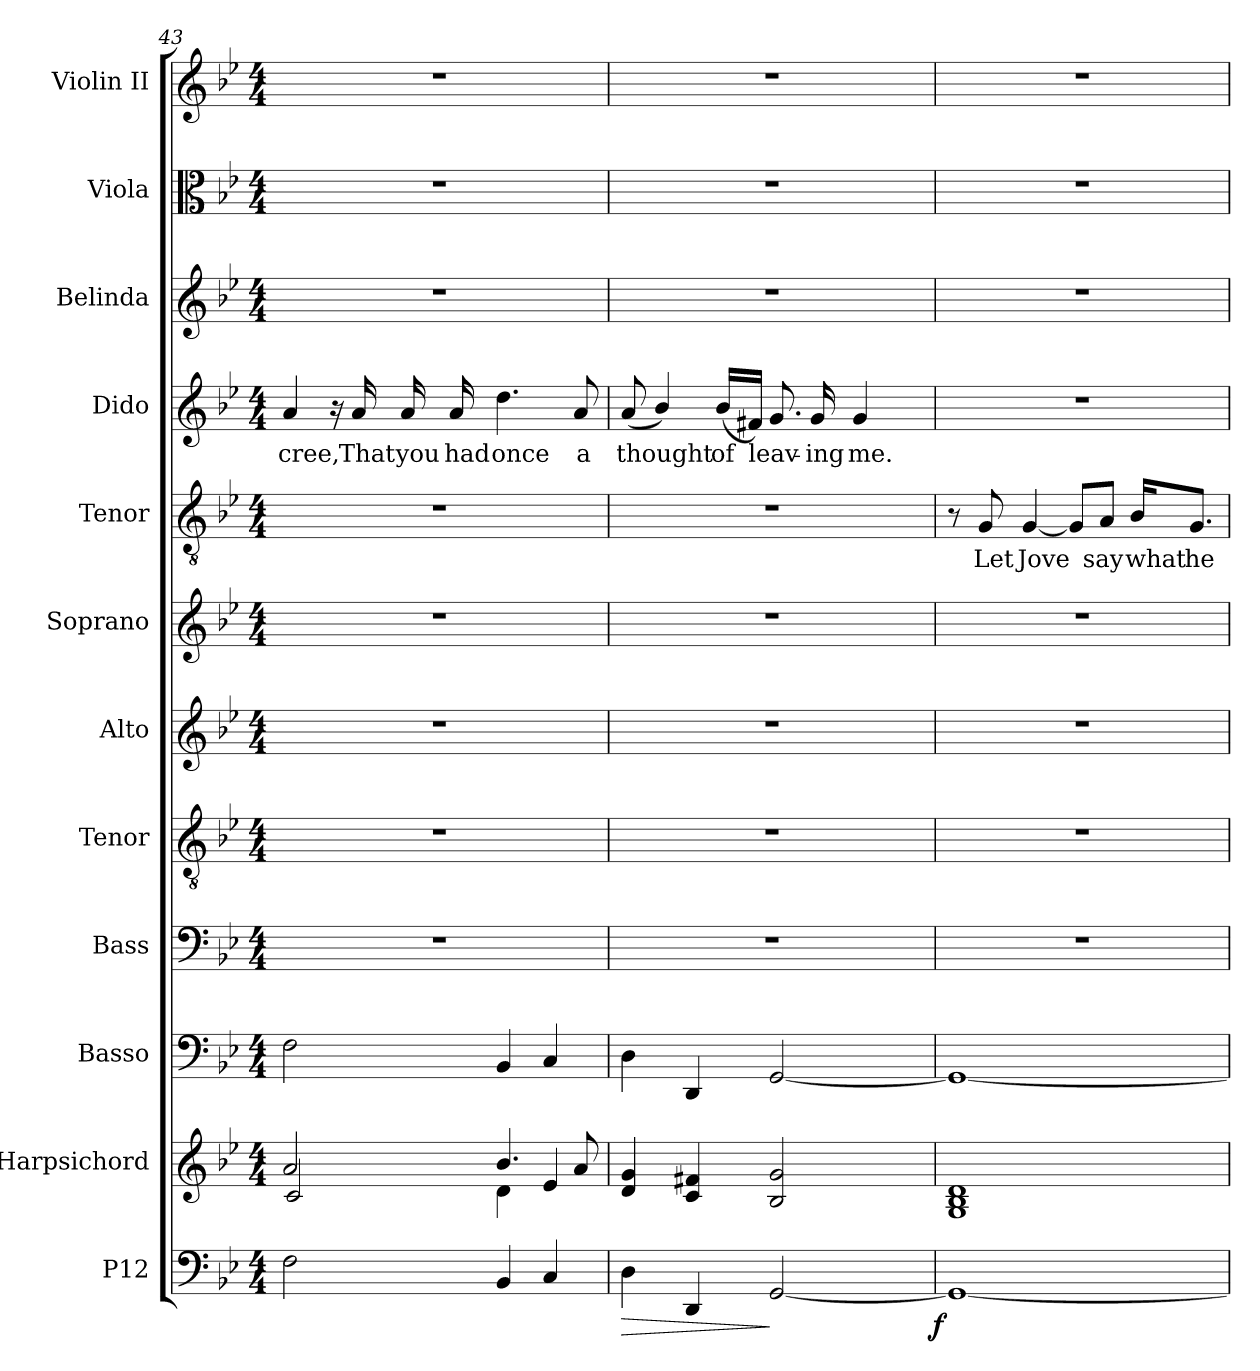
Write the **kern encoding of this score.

**kern	**dynam	**kern	**kern	**kern	**kern	**kern	**kern	**kern	**text	**kern	**text	**kern	**kern	**kern
*part12	*part12	*part11	*part10	*part9	*part8	*part7	*part6	*part5	*part5	*part4	*part4	*part3	*part2	*part1
*staff12	*staff12	*staff11	*staff10	*staff9	*staff8	*staff7	*staff6	*staff5	*staff5	*staff4	*staff4	*staff3	*staff2	*staff1
*I"P12	*	*I"Harpsichord	*I"Basso	*I"Bass	*I"Tenor	*I"Alto	*I"Soprano	*I"Tenor	*	*I"Dido	*	*I"Belinda	*I"Viola	*I"Violin II
*	*	*	*I'B	*I'B.	*	*I'A.	*I'S.	*	*	*I'Dido	*	*I'Belinda	*I'Viola	*I'Vln. II
*clefF4	*	*clefG2	*clefF4	*clefF4	*clefGv2	*clefG2	*clefG2	*clefGv2	*	*clefG2	*	*clefG2	*clefC3	*clefG2
*	*	*	*	*	*ITrd7c12	*	*	*ITrd7c12	*	*	*	*	*	*
*k[b-e-]	*	*k[b-e-]	*k[b-e-]	*k[b-e-]	*k[b-e-]	*k[b-e-]	*k[b-e-]	*k[b-e-]	*	*k[b-e-]	*	*k[b-e-]	*k[b-e-]	*k[b-e-]
*g:	*	*g:	*g:	*g:	*g:	*g:	*g:	*g:	*	*g:	*	*g:	*g:	*g:
*M4/4	*	*M4/4	*M4/4	*M4/4	*M4/4	*M4/4	*M4/4	*M4/4	*	*M4/4	*	*M4/4	*M4/4	*M4/4
=43	=43	=43	=43	=43	=43	=43	=43	=43	=43	=43	=43	=43	=43	=43
*	*	*^	*	*	*	*	*	*	*	*	*	*	*	*
!	!	!	!	!	!	!	!	!	!	!	!	!LO:LY:b:color=#000000	!	!	!
2Fi\	.	2ai/	2ci/	2Fi\	1r	1r	1r	1r	1r	.	4ai/	-cree,	1r	1r	1r
.	.	.	.	.	.	.	.	.	.	.	16r	.	.	.	.
!	!	!	!	!	!	!	!	!	!	!	!	!LO:LY:b:color=#000000	!	!	!
.	.	.	.	.	.	.	.	.	.	.	16ai/	That	.	.	.
!	!	!	!	!	!	!	!	!	!	!	!	!LO:LY:b:color=#000000	!	!	!
.	.	.	.	.	.	.	.	.	.	.	16ai/	you	.	.	.
!	!	!	!	!	!	!	!	!	!	!	!	!LO:LY:b:color=#000000	!	!	!
.	.	.	.	.	.	.	.	.	.	.	16ai/	had	.	.	.
!	!	!	!	!	!	!	!	!	!	!	!	!LO:LY:b:color=#000000	!	!	!
4BB-i/	.	4.b-i/	4di\	4BB-i/	.	.	.	.	.	.	4.ddi\	once	.	.	.
4Ci/	.	.	4e-i/	4Ci/	.	.	.	.	.	.	.	.	.	.	.
!	!	!	!	!	!	!	!	!	!	!	!	!LO:LY:b:color=#000000	!	!	!
.	.	8ai/	.	.	.	.	.	.	.	.	8ai/	a	.	.	.
*	*	*v	*v	*	*	*	*	*	*	*	*	*	*	*	*
!!LO:LB:g=z
=44	=44	=44	=44	=44	=44	=44	=44	=44	=44	=44	=44	=44	=44	=44
!	!LO:HP:b	!	!	!	!	!	!	!	!	!	!	!	!	!
!	!	!	!	!	!	!	!	!	!	!	!LO:LY:b:color=#000000	!	!	!
*^	*	*	*	*	*	*	*	*	*	*	*	*	*	*
4Di\	2ryy	>	4di/ 4gi	4Di\	1r	1r	1r	1r	1r	.	(8ai/	thought	1r	1r	1r
.	.	.	.	.	.	.	.	.	.	.	4b-i/)	.	.	.	.
4DDi/	.	.	4ci/ 4f#Xi	4DDi/	.	.	.	.	.	.	.	.	.	.	.
!	!	!	!	!	!	!	!	!	!	!	!	!LO:LY:b:color=#000000	!	!	!
.	.	.	.	.	.	.	.	.	.	.	(16b-i/LL	of	.	.	.
.	.	.	.	.	.	.	.	.	.	.	16f#Xi/JJ)	.	.	.	.
!	!	!	!	!	!	!	!	!	!	!	!	!LO:LY:b:color=#000000	!	!	!
[2GGi/	4ryy	]	2B-i/ 2gi	[2GGi/	.	.	.	.	.	.	8.gi/	leav-	.	.	.
!	!	!	!	!	!	!	!	!	!	!	!	!LO:LY:b:color=#000000	!	!	!
.	.	.	.	.	.	.	.	.	.	.	16gi/	-ing	.	.	.
!	!	!	!	!	!	!	!	!	!	!	!	!LO:LY:b:color=#000000	!	!	!
.	8ryy	.	.	.	.	.	.	.	.	.	4gi/	me.	.	.	.
.	16ryy	.	.	.	.	.	.	.	.	.	.	.	.	.	.
.	32ryy	.	.	.	.	.	.	.	.	.	.	.	.	.	.
.	64ryy	.	.	.	.	.	.	.	.	.	.	.	.	.	.
.	128...ryy	.	.	.	.	.	.	.	.	.	.	.	.	.	.
.	1024ryy	f	.	.	.	.	.	.	.	.	.	.	.	.	.
*v	*v	*	*	*	*	*	*	*	*	*	*	*	*	*	*
=45	=45	=45	=45	=45	=45	=45	=45	=45	=45	=45	=45	=45	=45	=45
1GGi_	.	1Gi 1B-i 1di	1GGi_	1r	1r	1r	1r	8r	.	1r	.	1r	1r	1r
!	!	!	!	!	!	!	!	!	!LO:LY:b:color=#000000	!	!	!	!	!
.	.	.	.	.	.	.	.	8GGi/	Let	.	.	.	.	.
!	!	!	!	!	!	!	!	!	!LO:LY:b:color=#000000	!	!	!	!	!
.	.	.	.	.	.	.	.	[4GGi/	Jove	.	.	.	.	.
.	.	.	.	.	.	.	.	8GGi/L]	.	.	.	.	.	.
!	!	!	!	!	!	!	!	!	!LO:LY:b:color=#000000	!	!	!	!	!
.	.	.	.	.	.	.	.	8AAi/J	say	.	.	.	.	.
!	!	!	!	!	!	!	!	!	!LO:LY:b:color=#000000	!	!	!	!	!
.	.	.	.	.	.	.	.	16BB-i/KL	what	.	.	.	.	.
!	!	!	!	!	!	!	!	!	!LO:LY:b:color=#000000	!	!	!	!	!
.	.	.	.	.	.	.	.	8.GGi/J	he	.	.	.	.	.
=	=	=	=	=	=	=	=	=	=	=	=	=	=	=
*-	*-	*-	*-	*-	*-	*-	*-	*-	*-	*-	*-	*-	*-	*-
